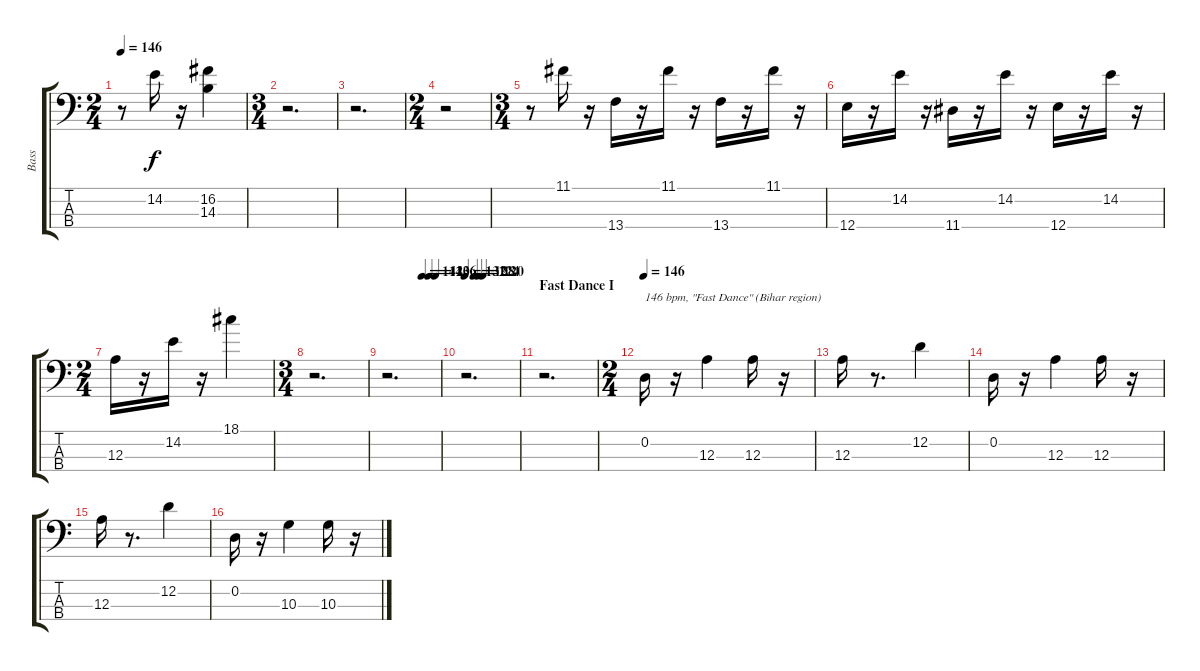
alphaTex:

\track ("Bass" "Bass") {instrument acousticbass}
\staff {score tabs}
\tuning (G2 D2 A1 E1) {hide}
\ts (2 4)
\tempo 146
\clef f4
\ks c
r.8{dy f} 14.2.16 r.16 (16.2 14.3).4 |
\ts (3 4)
r.2{d} |
r.2{d} |
\ts (2 4)
r.2 |
\ts (3 4)
r.8 11.1.16 r.16 13.4.16 r.16 11.1.16 r.16 13.4.16 r.16 11.1.16 r.16 |
12.4.16 r.16 14.2.16 r.16 11.4.16 r.16 14.2.16 r.16 12.4.16 r.16 14.2.16 r.16 |
\ts (2 4)
12.3.16 r.16 14.2.16 r.16 18.1.4 |
\ts (3 4)
r.2{d} |
\tempo (142 0.6666666666666666)
\tempo (140 0.7916666666666666)
\tempo (136 0.9166666666666666)
r.2{d} |
\tempo 132
\tempo (128 0.16666666666666666)
\tempo (124 0.25)
\tempo (120 0.3333333333333333)
r.2{d} |
\section ("" "Fast Dance I")
r.2{d} |
\ts (2 4)
\tempo 146
0.2.16{txt "146 bpm, \"Fast Dance\" (Bihar region)"} r.16 12.3.4 12.3.16 r.16 |
12.3.16 r.8{d} 12.2.4 |
0.2.16 r.16 12.3.4 12.3.16 r.16 |
12.3.16 r.8{d} 12.2.4 |
0.2.16 r.16 10.3.4 10.3.16 r.16
